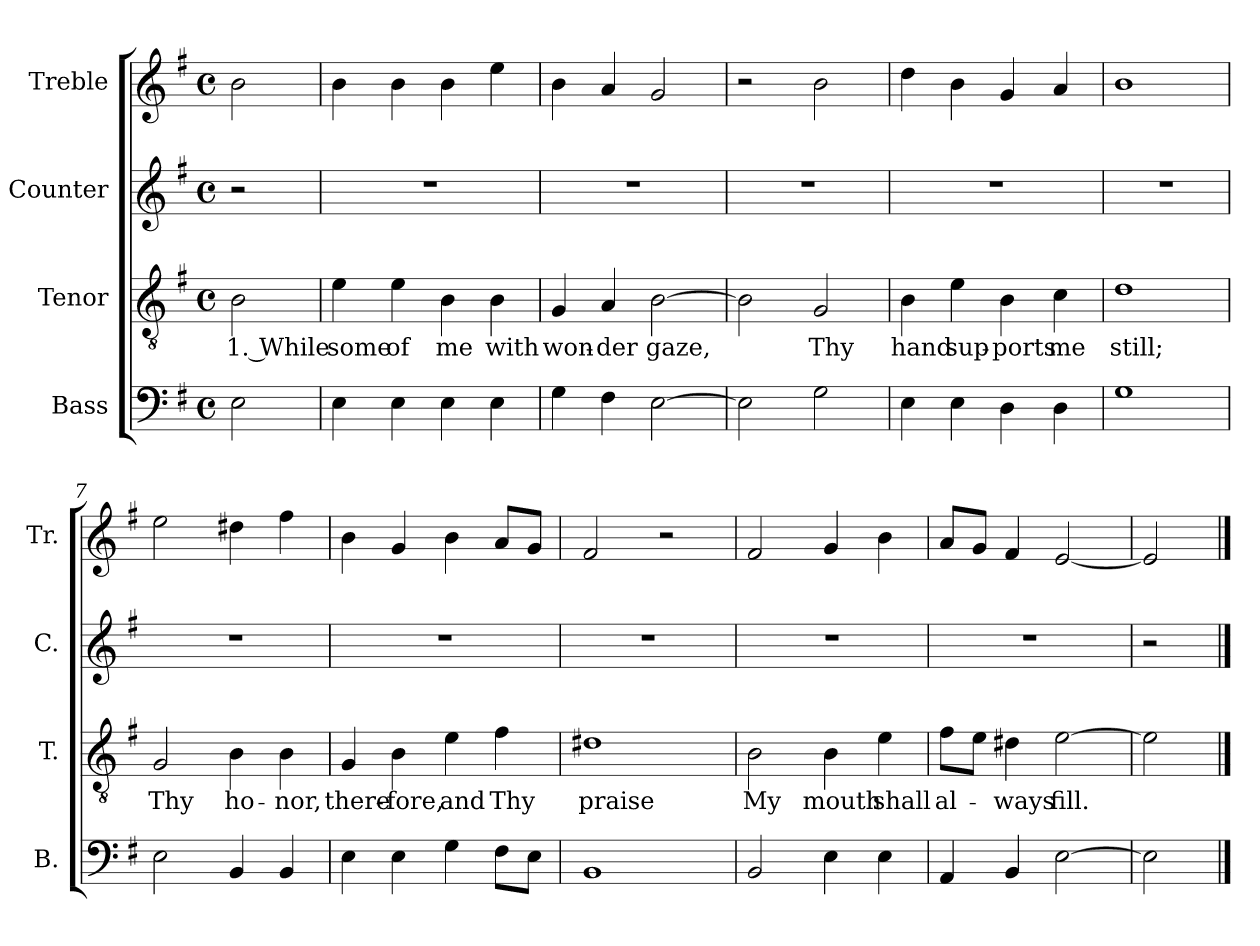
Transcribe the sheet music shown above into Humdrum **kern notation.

**kern	**kern	**text	**kern	**kern
*part4	*part3	*part3	*part2	*part1
*staff4	*staff3	*staff3	*staff2	*staff1
*I"Bass	*I"Tenor	*	*I"Counter	*I"Treble
*I'B.	*I'T.	*	*I'C.	*I'Tr.
*clefF4	*clefGv2	*	*clefG2	*clefG2
*k[f#]	*k[f#]	*	*k[f#]	*k[f#]
*M4/4	*M4/4	*	*M4/4	*M4/4
*met(c)	*met(c)	*	*met(c)	*met(c)
=1	=1	=1	=1	=1
2E\	2B\	1. While	2r	2b\
=2	=2	=2	=2	=2
4E\	4e\	some	1r	4b\
4E\	4e\	of	.	4b\
4E\	4B\	me	.	4b\
4E\	4B\	with	.	4ee\
=3	=3	=3	=3	=3
4G\	4G/	won-	1r	4b\
4F#\	4A/	-der	.	4a/
[2E\	[2B\	gaze,	.	2g/
=4	=4	=4	=4	=4
2E\]	2B\]	.	1r	2r
2G\	2G/	Thy	.	2b\
=5	=5	=5	=5	=5
4E\	4B\	hand	1r	4dd\
4E\	4e\	sup-	.	4b\
4D\	4B\	-ports	.	4g/
4D\	4c\	me	.	4a/
=6	=6	=6	=6	=6
1G	1d	still;	1r	1b
!!LO:LB:g=z
=7	=7	=7	=7	=7
2E\	2G/	Thy	1r	2ee\
4BB/	4B\	ho-	.	4dd#X\
4BB/	4B\	-nor,	.	4ff#\
=8	=8	=8	=8	=8
4E\	4G/	there-	1r	4b\
4E\	4B\	-fore,	.	4g/
4G\	4e\	and	.	4b\
8F#\L	4f#\	Thy	.	8a/L
8E\J	.	.	.	8g/J
=9	=9	=9	=9	=9
1BB	1d#X	praise	1r	2f#/
.	.	.	.	2r
=10	=10	=10	=10	=10
2BB/	2B\	My	1r	2f#/
4E\	4B\	mouth	.	4g/
4E\	4e\	shall	.	4b\
=11	=11	=11	=11	=11
4AA/	8f#\L	al-	1r	8a/L
.	8e\J	.	.	8g/J
4BB/	4d#X\	-ways	.	4f#/
[2E\	[2e\	fill.	.	[2e/
=12	=12	=12	=12	=12
2E\]	2e\]	.	2r	2e/]
==	==	==	==	==
*-	*-	*-	*-	*-
